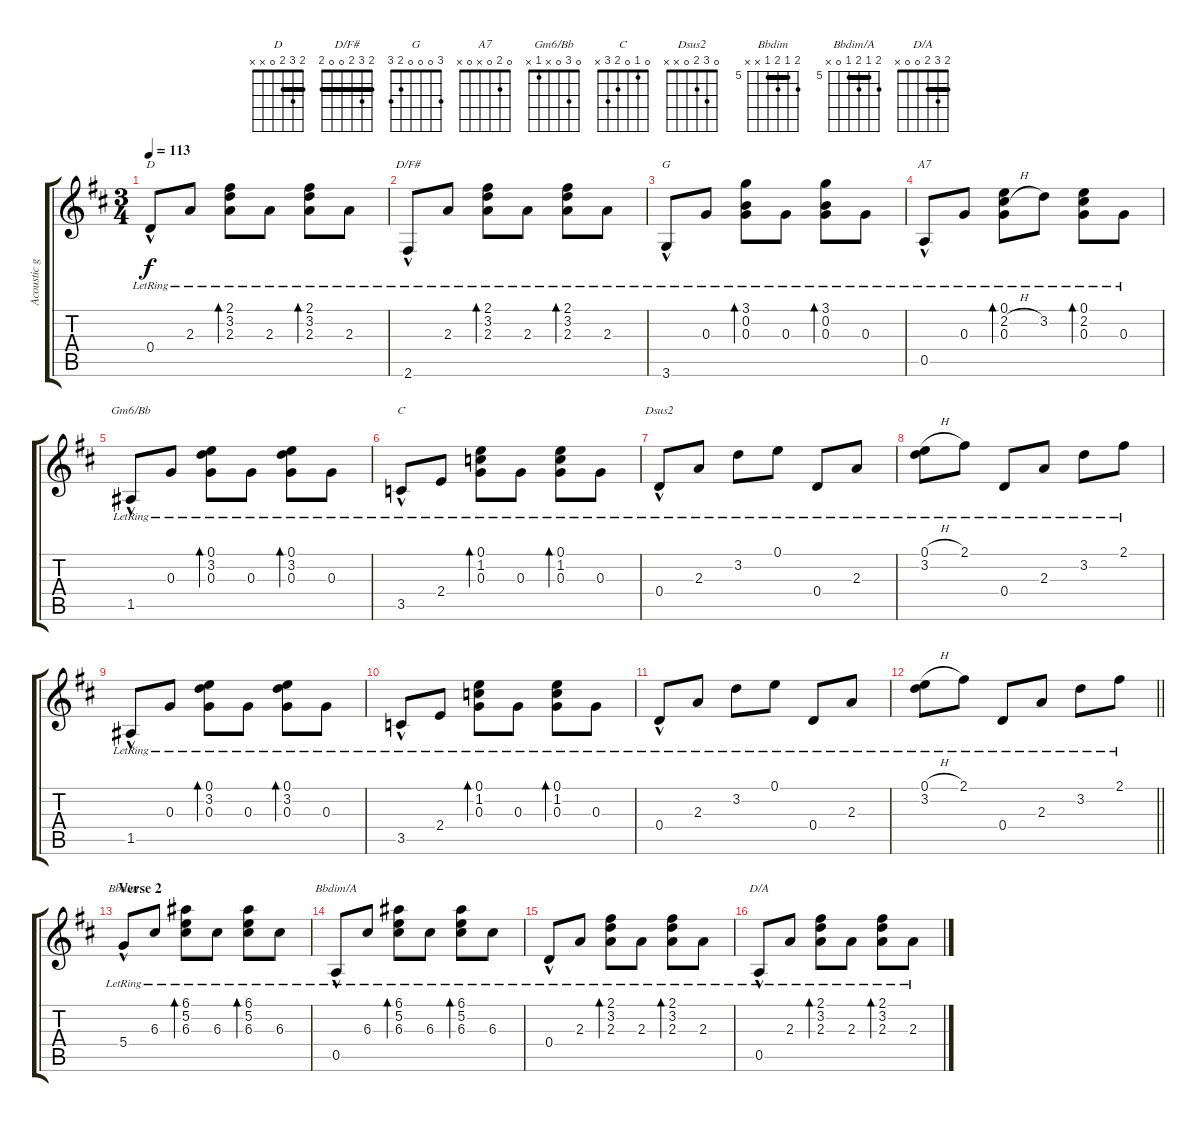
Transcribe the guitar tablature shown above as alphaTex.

\track ("Acoustic guitar - Ralph McTell" "Acoustic g") {instrument acousticguitarsteel}
\staff {score tabs}
\tuning (E4 B3 G3 D3 A2 E2) {hide}
\chord ("D" 2 3 2 0 x x) {barre 2}
\chord ("D/F#" 2 3 2 0 0 2) {barre 2}
\chord ("G" 3 0 0 0 2 3)
\chord ("A7" 0 2 0 x 0 x)
\chord ("Gm6/Bb" 0 3 0 x 1 x)
\chord ("C" 0 1 0 2 3 x)
\chord ("Dsus2" 0 3 2 0 x x)
\chord ("Bbdim" 6 5 6 5 x x) {firstfret 5 barre 5}
\chord ("Bbdim/A" 6 5 6 5 0 x) {firstfret 5 barre 5}
\chord ("D/A" 2 3 2 0 0 x) {barre 2}
\ts (3 4)
\tempo 113
\clef g2
\ks d
0.4{hac lr}.8{ch "D" dy f} 2.3{lr}.8 (2.1{lr} 3.2{lr} 2.3{lr}).8{bd 60} 2.3{lr}.8 (2.1{lr} 3.2{lr} 2.3{lr}).8{bd 60} 2.3{lr}.8 |
2.6{hac lr}.8{ch "D/F#"} 2.3{lr}.8 (2.1{lr} 3.2{lr} 2.3{lr}).8{bd 60} 2.3{lr}.8 (2.1{lr} 3.2{lr} 2.3{lr}).8{bd 60} 2.3{lr}.8 |
3.6{hac lr}.8{ch "G"} 0.3{lr}.8 (3.1{lr} 0.2{lr} 0.3{lr}).8{bd 60} 0.3{lr}.8 (3.1{lr} 0.2{lr} 0.3{lr}).8{bd 60} 0.3{lr}.8 |
0.5{hac lr}.8{ch "A7"} 0.3{lr}.8 (0.1{lr} 2.2{h} 0.3{lr}).8{bd 60} 3.2{lr}.8 (0.1{lr} 2.2{lr} 0.3{lr}).8{bd 60} 0.3{lr}.8 |
1.5{hac lr}.8{ch "Gm6/Bb"} 0.3{lr}.8 (0.1{lr} 3.2{lr} 0.3{lr}).8{bd 60} 0.3{lr}.8 (0.1{lr} 3.2{lr} 0.3{lr}).8{bd 60} 0.3{lr}.8 |
3.5{hac lr}.8{ch "C"} 2.4{lr}.8 (0.1{lr} 1.2{lr} 0.3{lr}).8{bd 60} 0.3{lr}.8 (0.1{lr} 1.2{lr} 0.3{lr}).8{bd 60} 0.3{lr}.8 |
0.4{hac lr}.8{ch "Dsus2"} 2.3{lr}.8 3.2{lr}.8 0.1{lr}.8 0.4{lr}.8 2.3{lr}.8 |
(0.1{h} 3.2{lr}).8 2.1{lr}.8 0.4{lr}.8 2.3{lr}.8 3.2{lr}.8 2.1{lr}.8 |
1.5{hac lr}.8 0.3{lr}.8 (0.1{lr} 3.2{lr} 0.3{lr}).8{bd 60} 0.3{lr}.8 (0.1{lr} 3.2{lr} 0.3{lr}).8{bd 60} 0.3{lr}.8 |
3.5{hac lr}.8 2.4{lr}.8 (0.1{lr} 1.2{lr} 0.3{lr}).8{bd 60} 0.3{lr}.8 (0.1{lr} 1.2{lr} 0.3{lr}).8{bd 60} 0.3{lr}.8 |
0.4{hac lr}.8 2.3{lr}.8 3.2{lr}.8 0.1{lr}.8 0.4{lr}.8 2.3{lr}.8 |
\barLineRight lightlight
(0.1{h} 3.2{lr}).8 2.1{lr}.8 0.4{lr}.8 2.3{lr}.8 3.2{lr}.8 2.1{lr}.8 |
\section ("" "Verse 2")
5.4{hac lr}.8{ch "Bbdim"} 6.3{lr}.8 (6.1{lr} 5.2{lr} 6.3{lr}).8{bd 60} 6.3{lr}.8 (6.1{lr} 5.2{lr} 6.3{lr}).8{bd 60} 6.3{lr}.8 |
0.5{hac lr}.8{ch "Bbdim/A"} 6.3{lr}.8 (6.1{lr} 5.2{lr} 6.3{lr}).8{bd 60} 6.3{lr}.8 (6.1{lr} 5.2{lr} 6.3{lr}).8{bd 60} 6.3{lr}.8 |
0.4{hac lr}.8 2.3{lr}.8 (2.1{lr} 3.2{lr} 2.3{lr}).8{bd 60} 2.3{lr}.8 (2.1{lr} 3.2{lr} 2.3{lr}).8{bd 60} 2.3{lr}.8 |
0.5{hac lr}.8{ch "D/A"} 2.3{lr}.8 (2.1{lr} 3.2{lr} 2.3{lr}).8{bd 60} 2.3{lr}.8 (2.1{lr} 3.2{lr} 2.3{lr}).8{bd 60} 2.3{lr}.8
